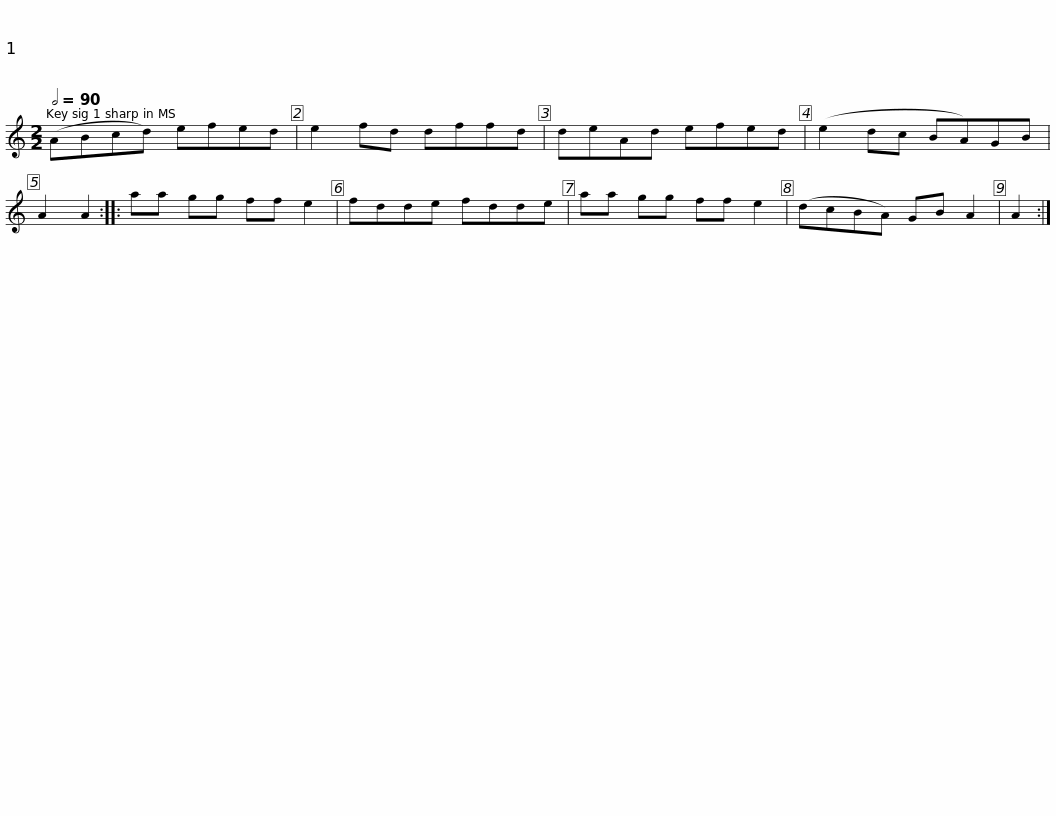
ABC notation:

X:1
L:1/8
Q:1/2=90
M:2/2
I:linebreak $
K:C
V:1 treble
V:1
 (ABcd) efed | e2 fd dffd | deAd efed | (e2 dc BA)GB | A2 A2 :: %5
 aa gg ff e2 |$ fdde fdde | aa gg ff e2 | (dcBA) GB A2 | A2 :| %10
